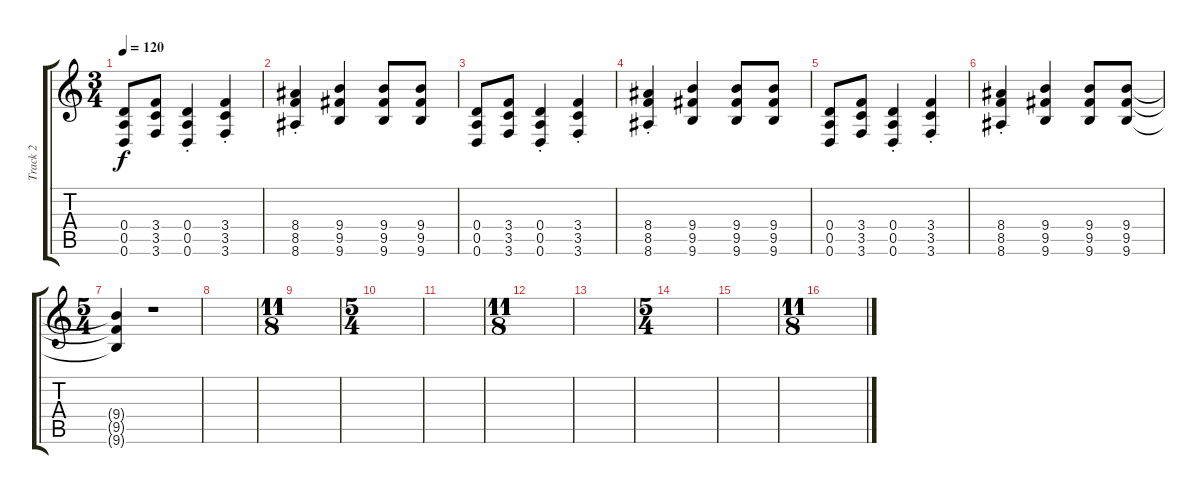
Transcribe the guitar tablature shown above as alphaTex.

\track ("Track 2" "Track 2") {instrument distortionguitar}
\staff {score tabs}
\tuning (E4 B3 G3 D3 A2 D2) {hide}
\ts (3 4)
\tempo 120
\clef g2
\ks c
(0.4 0.5 0.6).8{dy f} (3.4 3.5 3.6).8 (0.4{st} 0.5{st} 0.6{st}).4 (3.4{st} 3.5{st} 3.6{st}).4 |
(8.4{st} 8.5{st} 8.6{st}).4 (9.4 9.5 9.6).4 (9.4 9.5 9.6).8 (9.4 9.5 9.6).8 |
(0.4 0.5 0.6).8 (3.4 3.5 3.6).8 (0.4{st} 0.5{st} 0.6{st}).4 (3.4{st} 3.5{st} 3.6{st}).4 |
(8.4{st} 8.5{st} 8.6{st}).4 (9.4 9.5 9.6).4 (9.4 9.5 9.6).8 (9.4 9.5 9.6).8 |
(0.4 0.5 0.6).8 (3.4 3.5 3.6).8 (0.4{st} 0.5{st} 0.6{st}).4 (3.4{st} 3.5{st} 3.6{st}).4 |
(8.4{st} 8.5{st} 8.6{st}).4 (9.4 9.5 9.6).4 (9.4 9.5 9.6).8 (9.4 9.5 9.6).8 |
\ts (5 4)
(9.4{t} 9.5{t} 9.6{t}).4 r.1 |
|
\ts (11 8)
|
\ts (5 4)
|
|
\ts (11 8)
|
|
\ts (5 4)
|
|
\ts (11 8)
